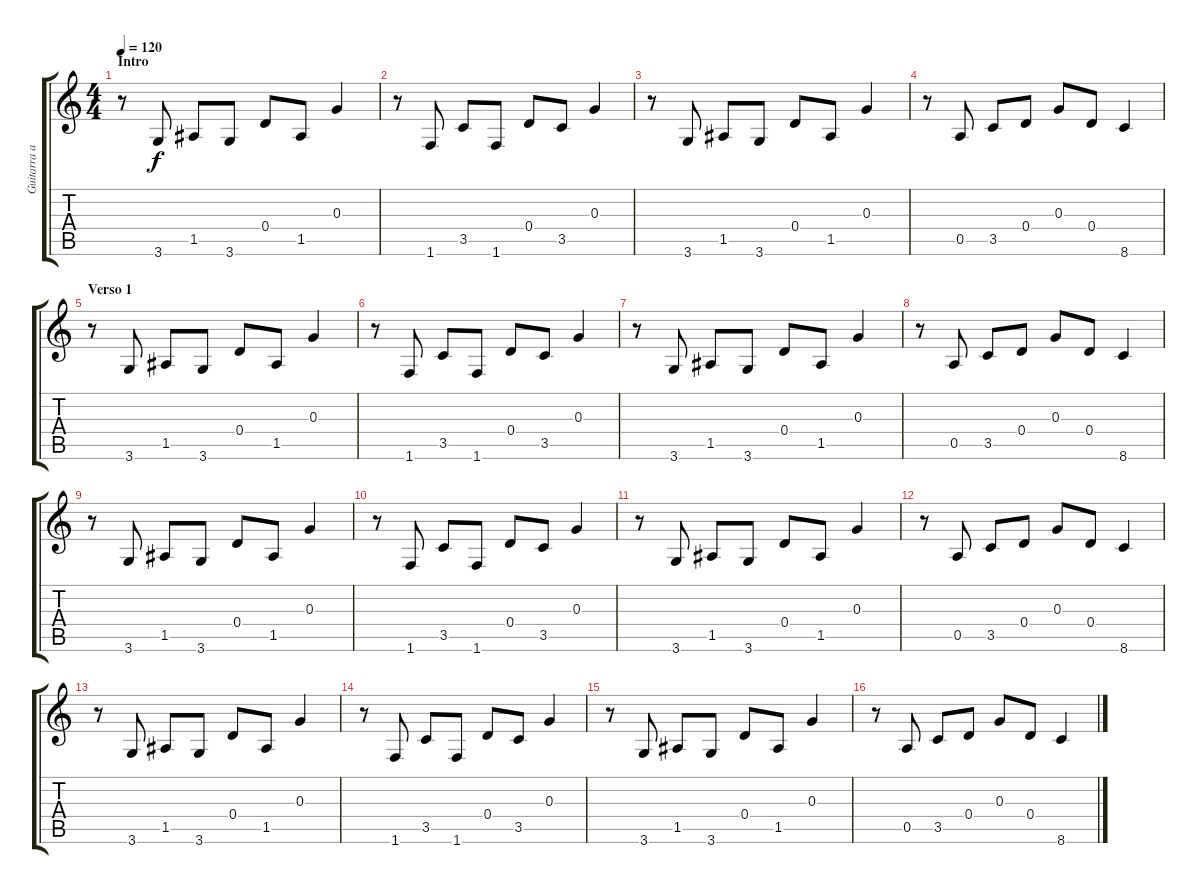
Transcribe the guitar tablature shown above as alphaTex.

\track ("Guitarra acustica" "Guitarra a") {instrument acousticguitarsteel}
\staff {score tabs}
\tuning (E4 B3 G3 D3 A2 E2) {hide}
\ts (4 4)
\section ("" "Intro")
\tempo 120
\clef g2
\ks c
r.8{dy f instrument acousticguitarsteel} 3.6.8 1.5.8 3.6.8 0.4.8 1.5.8 0.3.4 |
r.8 1.6.8 3.5.8 1.6.8 0.4.8 3.5.8 0.3.4 |
r.8 3.6.8 1.5.8 3.6.8 0.4.8 1.5.8 0.3.4 |
r.8 0.5.8 3.5.8 0.4.8 0.3.8 0.4.8 8.6.4 |
\section ("" "Verso 1")
r.8 3.6.8 1.5.8 3.6.8 0.4.8 1.5.8 0.3.4 |
r.8 1.6.8 3.5.8 1.6.8 0.4.8 3.5.8 0.3.4 |
r.8 3.6.8 1.5.8 3.6.8 0.4.8 1.5.8 0.3.4 |
r.8 0.5.8 3.5.8 0.4.8 0.3.8 0.4.8 8.6.4 |
r.8 3.6.8 1.5.8 3.6.8 0.4.8 1.5.8 0.3.4 |
r.8 1.6.8 3.5.8 1.6.8 0.4.8 3.5.8 0.3.4 |
r.8 3.6.8 1.5.8 3.6.8 0.4.8 1.5.8 0.3.4 |
r.8 0.5.8 3.5.8 0.4.8 0.3.8 0.4.8 8.6.4 |
r.8 3.6.8 1.5.8 3.6.8 0.4.8 1.5.8 0.3.4 |
r.8 1.6.8 3.5.8 1.6.8 0.4.8 3.5.8 0.3.4 |
r.8 3.6.8 1.5.8 3.6.8 0.4.8 1.5.8 0.3.4 |
r.8 0.5.8 3.5.8 0.4.8 0.3.8 0.4.8 8.6.4
